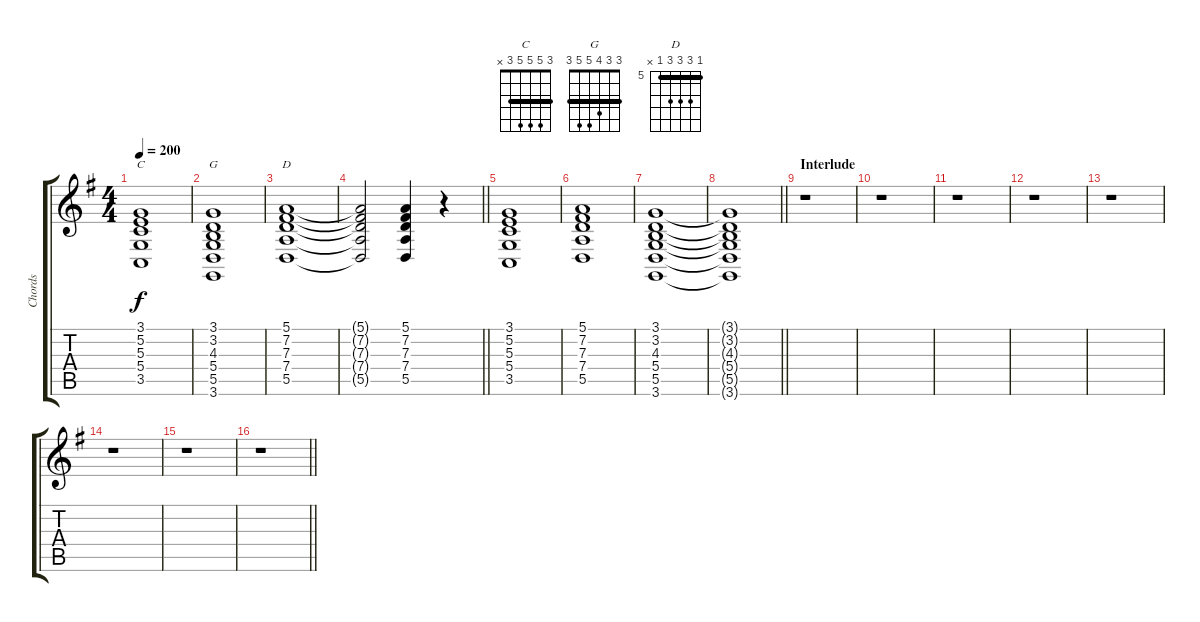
\track ("Chords" "Chords") {instrument stringensemble1}
\staff {score tabs}
\tuning (E4 B3 G3 D3 A2 E2) {hide}
\chord ("C" 3 5 5 5 3 x) {barre 3}
\chord ("G" 3 3 4 5 5 3) {barre 3}
\chord ("D" 5 7 7 7 5 x) {firstfret 5 barre 5}
\ts (4 4)
\tempo 200
\clef g2
\ks g
(3.1 5.2 5.3 5.4 3.5).1{ch "C" dy f} |
(3.1 3.2 4.3 5.4 5.5 3.6).1{ch "G"} |
(5.1 7.2 7.3 7.4 5.5).1{ch "D"} |
\barLineRight lightlight
(5.1{t} 7.2{t} 7.3{t} 7.4{t} 5.5{t}).2 (5.1 7.2 7.3 7.4 5.5).4 r.4 |
\section ("" "")
(3.1 5.2 5.3 5.4 3.5).1 |
(5.1 7.2 7.3 7.4 5.5).1 |
(3.1 3.2 4.3 5.4 5.5 3.6).1 |
\barLineRight lightlight
(3.1{t} 3.2{t} 4.3{t} 5.4{t} 5.5{t} 3.6{t}).1 |
\section ("" "Interlude")
r.1 |
r.1 |
r.1 |
r.1 |
r.1 |
r.1 |
r.1 |
\barLineRight lightlight
r.1
